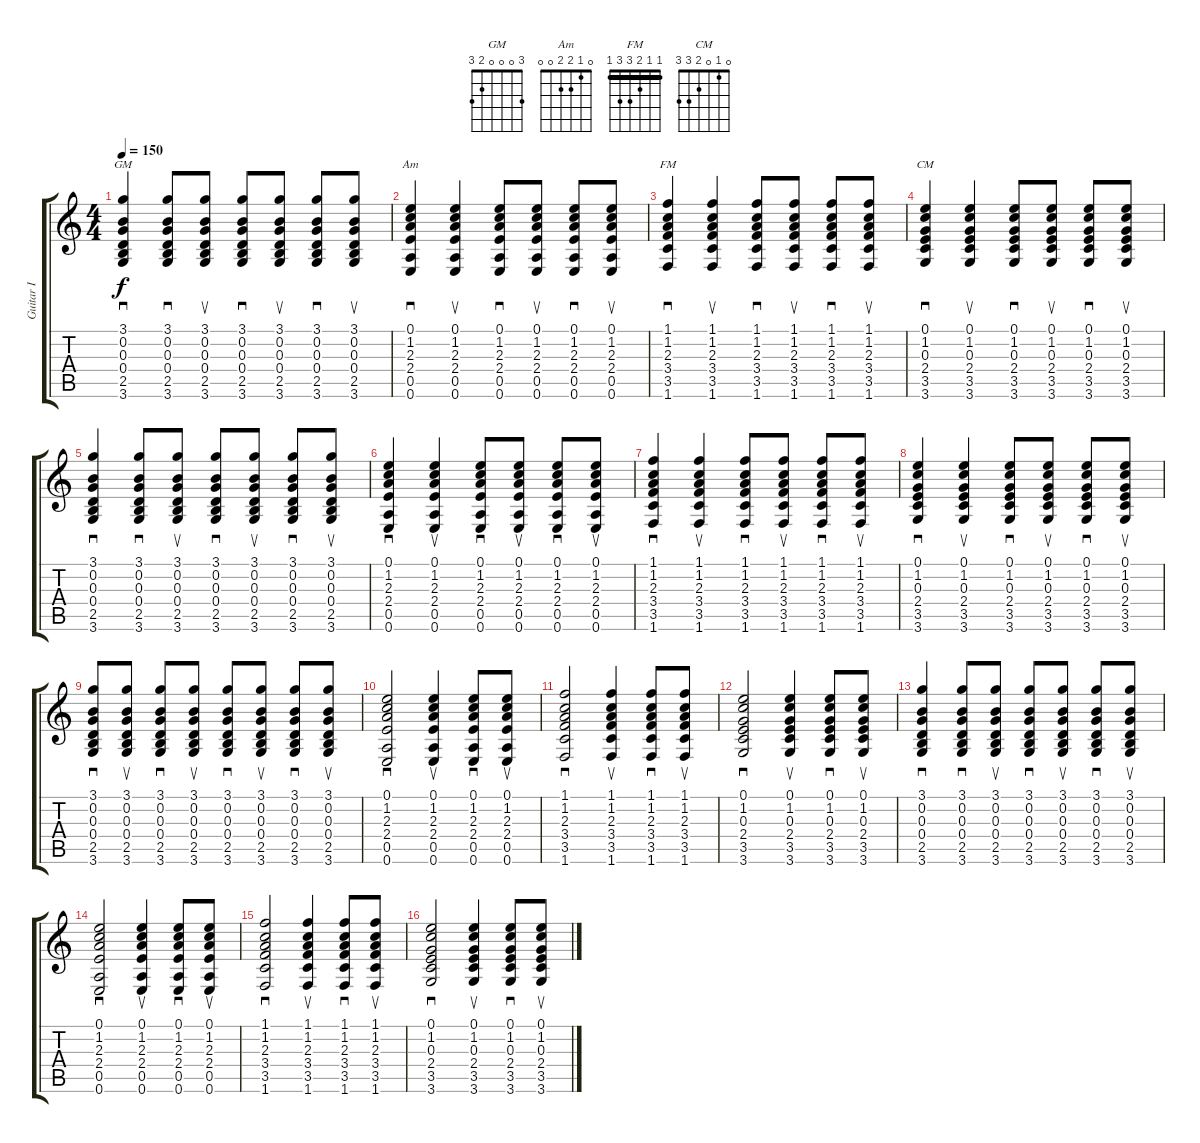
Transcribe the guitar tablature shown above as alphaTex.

\track ("Guitar I" "Guitar I") {instrument acousticguitarsteel}
\staff {score tabs}
\tuning (E4 B3 G3 D3 A2 E2) {hide}
\chord ("GM" 3 0 0 0 2 3)
\chord ("Am" 0 1 2 2 0 0)
\chord ("FM" 1 1 2 3 3 1) {barre 1}
\chord ("CM" 0 1 0 2 3 3)
\ts (4 4)
\tempo 150
\clef g2
\ks c
(3.1 0.2 0.3 0.4 2.5 3.6).4{sd ch "GM" dy f} (3.1 0.2 0.3 0.4 2.5 3.6).8{sd} (3.1 0.2 0.3 0.4 2.5 3.6).8{su} (3.1 0.2 0.3 0.4 2.5 3.6).8{sd} (3.1 0.2 0.3 0.4 2.5 3.6).8{su} (3.1 0.2 0.3 0.4 2.5 3.6).8{sd} (3.1 0.2 0.3 0.4 2.5 3.6).8{su} |
(0.1 1.2 2.3 2.4 0.5 0.6).4{sd ch "Am"} (0.1 1.2 2.3 2.4 0.5 0.6).4{su} (0.1 1.2 2.3 2.4 0.5 0.6).8{sd} (0.1 1.2 2.3 2.4 0.5 0.6).8{su} (0.1 1.2 2.3 2.4 0.5 0.6).8{sd} (0.1 1.2 2.3 2.4 0.5 0.6).8{su} |
(1.1 1.2 2.3 3.4 3.5 1.6).4{sd ch "FM"} (1.1 1.2 2.3 3.4 3.5 1.6).4{su} (1.1 1.2 2.3 3.4 3.5 1.6).8{sd} (1.1 1.2 2.3 3.4 3.5 1.6).8{su} (1.1 1.2 2.3 3.4 3.5 1.6).8{sd} (1.1 1.2 2.3 3.4 3.5 1.6).8{su} |
(0.1 1.2 0.3 2.4 3.5 3.6).4{sd ch "CM"} (0.1 1.2 0.3 2.4 3.5 3.6).4{su} (0.1 1.2 0.3 2.4 3.5 3.6).8{sd} (0.1 1.2 0.3 2.4 3.5 3.6).8{su} (0.1 1.2 0.3 2.4 3.5 3.6).8{sd} (0.1 1.2 0.3 2.4 3.5 3.6).8{su} |
(3.1 0.2 0.3 0.4 2.5 3.6).4{sd} (3.1 0.2 0.3 0.4 2.5 3.6).8{sd} (3.1 0.2 0.3 0.4 2.5 3.6).8{su} (3.1 0.2 0.3 0.4 2.5 3.6).8{sd} (3.1 0.2 0.3 0.4 2.5 3.6).8{su} (3.1 0.2 0.3 0.4 2.5 3.6).8{sd} (3.1 0.2 0.3 0.4 2.5 3.6).8{su} |
(0.1 1.2 2.3 2.4 0.5 0.6).4{sd} (0.1 1.2 2.3 2.4 0.5 0.6).4{su} (0.1 1.2 2.3 2.4 0.5 0.6).8{sd} (0.1 1.2 2.3 2.4 0.5 0.6).8{su} (0.1 1.2 2.3 2.4 0.5 0.6).8{sd} (0.1 1.2 2.3 2.4 0.5 0.6).8{su} |
(1.1 1.2 2.3 3.4 3.5 1.6).4{sd} (1.1 1.2 2.3 3.4 3.5 1.6).4{su} (1.1 1.2 2.3 3.4 3.5 1.6).8{sd} (1.1 1.2 2.3 3.4 3.5 1.6).8{su} (1.1 1.2 2.3 3.4 3.5 1.6).8{sd} (1.1 1.2 2.3 3.4 3.5 1.6).8{su} |
(0.1 1.2 0.3 2.4 3.5 3.6).4{sd} (0.1 1.2 0.3 2.4 3.5 3.6).4{su} (0.1 1.2 0.3 2.4 3.5 3.6).8{sd} (0.1 1.2 0.3 2.4 3.5 3.6).8{su} (0.1 1.2 0.3 2.4 3.5 3.6).8{sd} (0.1 1.2 0.3 2.4 3.5 3.6).8{su} |
(3.1 0.2 0.3 0.4 2.5 3.6).8{sd} (3.1 0.2 0.3 0.4 2.5 3.6).8{su} (3.1 0.2 0.3 0.4 2.5 3.6).8{sd} (3.1 0.2 0.3 0.4 2.5 3.6).8{su} (3.1 0.2 0.3 0.4 2.5 3.6).8{sd} (3.1 0.2 0.3 0.4 2.5 3.6).8{su} (3.1 0.2 0.3 0.4 2.5 3.6).8{sd} (3.1 0.2 0.3 0.4 2.5 3.6).8{su} |
(0.1 1.2 2.3 2.4 0.5 0.6).2{sd} (0.1 1.2 2.3 2.4 0.5 0.6).4{su} (0.1 1.2 2.3 2.4 0.5 0.6).8{sd} (0.1 1.2 2.3 2.4 0.5 0.6).8{su} |
(1.1 1.2 2.3 3.4 3.5 1.6).2{sd} (1.1 1.2 2.3 3.4 3.5 1.6).4{su} (1.1 1.2 2.3 3.4 3.5 1.6).8{sd} (1.1 1.2 2.3 3.4 3.5 1.6).8{su} |
(0.1 1.2 0.3 2.4 3.5 3.6).2{sd} (0.1 1.2 0.3 2.4 3.5 3.6).4{su} (0.1 1.2 0.3 2.4 3.5 3.6).8{sd} (0.1 1.2 0.3 2.4 3.5 3.6).8{su} |
(3.1 0.2 0.3 0.4 2.5 3.6).4{sd} (3.1 0.2 0.3 0.4 2.5 3.6).8{sd} (3.1 0.2 0.3 0.4 2.5 3.6).8{su} (3.1 0.2 0.3 0.4 2.5 3.6).8{sd} (3.1 0.2 0.3 0.4 2.5 3.6).8{su} (3.1 0.2 0.3 0.4 2.5 3.6).8{sd} (3.1 0.2 0.3 0.4 2.5 3.6).8{su} |
(0.1 1.2 2.3 2.4 0.5 0.6).2{sd} (0.1 1.2 2.3 2.4 0.5 0.6).4{su} (0.1 1.2 2.3 2.4 0.5 0.6).8{sd} (0.1 1.2 2.3 2.4 0.5 0.6).8{su} |
(1.1 1.2 2.3 3.4 3.5 1.6).2{sd} (1.1 1.2 2.3 3.4 3.5 1.6).4{su} (1.1 1.2 2.3 3.4 3.5 1.6).8{sd} (1.1 1.2 2.3 3.4 3.5 1.6).8{su} |
(0.1 1.2 0.3 2.4 3.5 3.6).2{sd} (0.1 1.2 0.3 2.4 3.5 3.6).4{su} (0.1 1.2 0.3 2.4 3.5 3.6).8{sd} (0.1 1.2 0.3 2.4 3.5 3.6).8{su}
